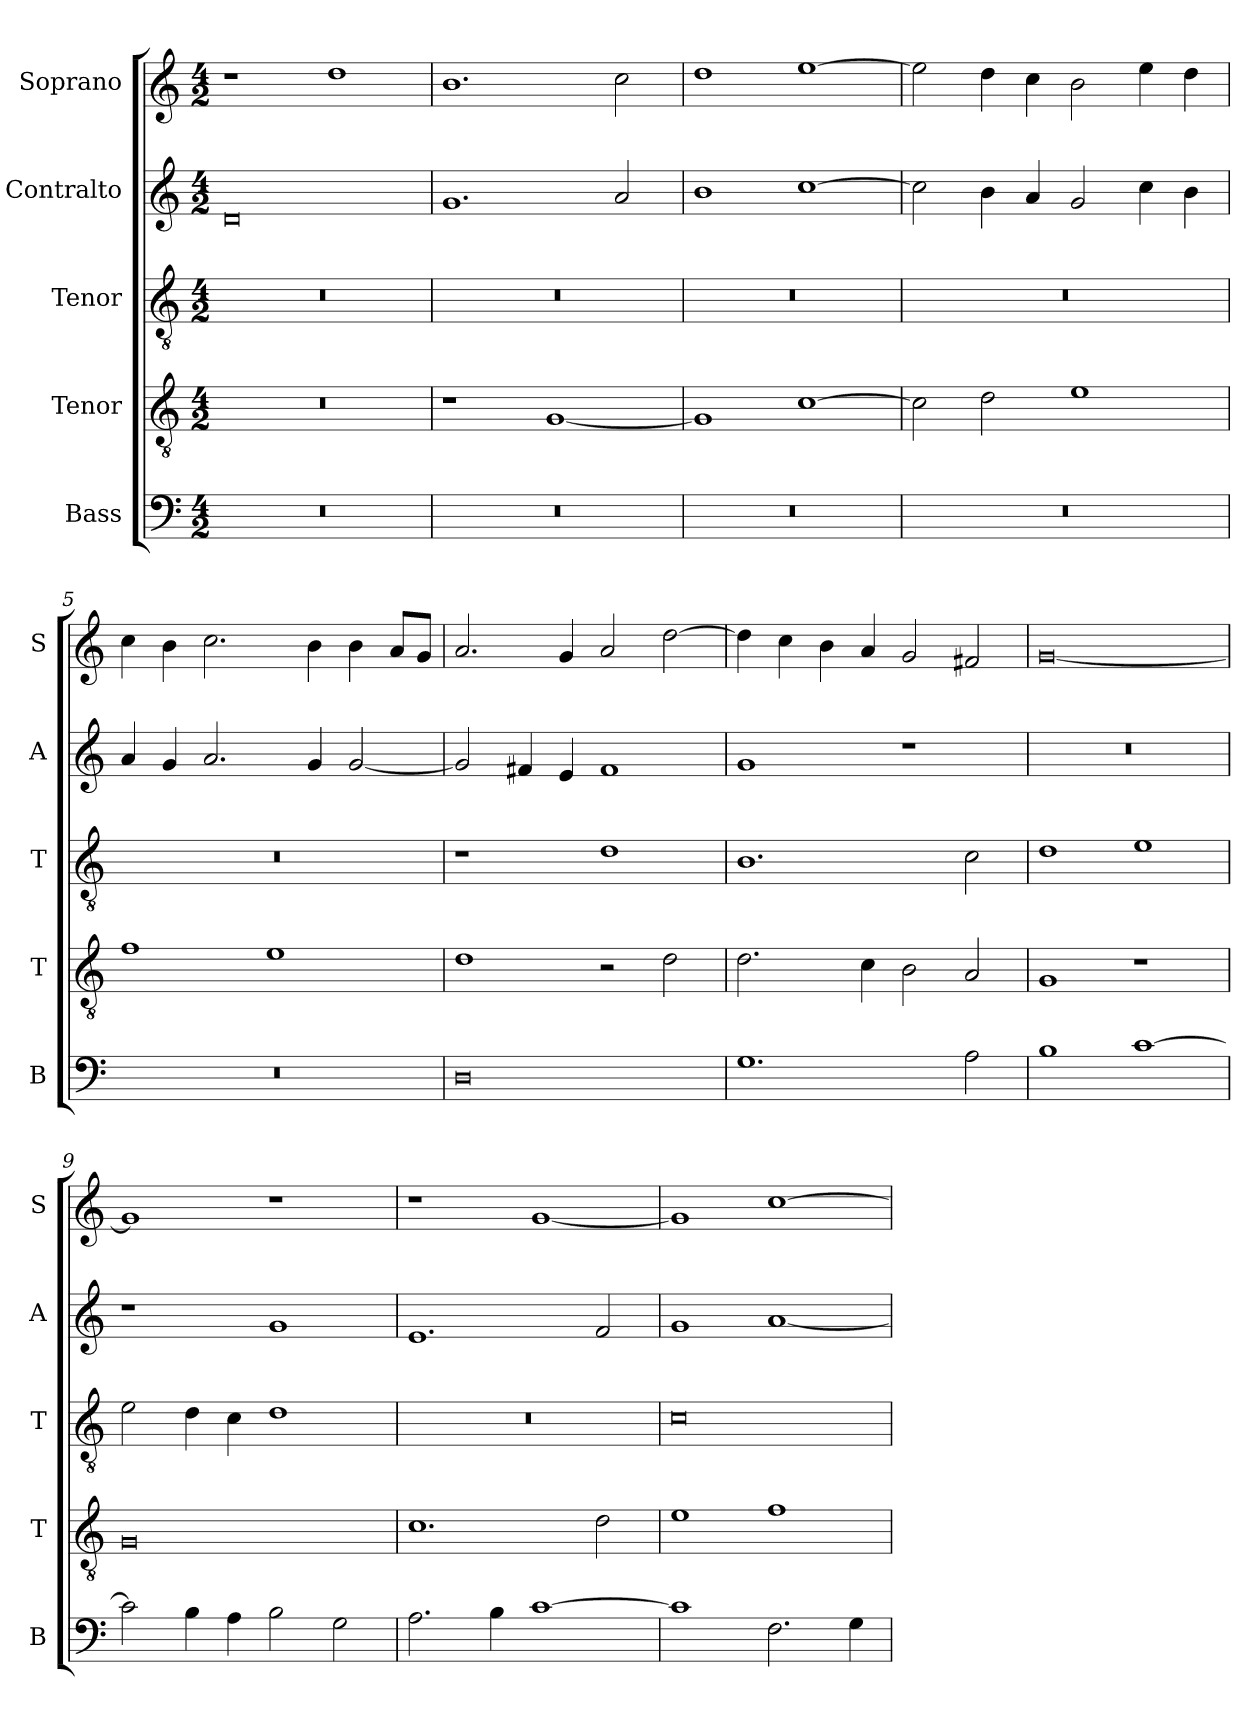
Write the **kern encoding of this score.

**kern	**kern	**kern	**kern	**kern
*part5	*part4	*part3	*part2	*part1
*staff5	*staff4	*staff3	*staff2	*staff1
*I"Bass	*I"Tenor	*I"Tenor	*I"Contralto	*I"Soprano
*I'B	*I'T	*I'T	*I'A	*I'S
*clefF4	*clefGv2	*clefGv2	*clefG2	*clefG2
*k[]	*k[]	*k[]	*k[]	*k[]
*C:ion	*C:ion	*C:ion	*C:ion	*C:ion
*M4/2	*M4/2	*M4/2	*M4/2	*M4/2
=1	=1	=1	=1	=1
0r	0r	0r	0d	1r
.	.	.	.	1dd
=2	=2	=2	=2	=2
0r	1r	0r	1.g	1.b
.	[1G	.	.	.
.	.	.	2a	2cc
=3	=3	=3	=3	=3
0r	1G]	0r	1b	1dd
.	[1c	.	[1cc	[1ee
=4	=4	=4	=4	=4
0r	2c]	0r	2cc]	2ee]
.	2d	.	4b	4dd
.	.	.	4a	4cc
.	1e	.	2g	2b
.	.	.	4cc	4ee
.	.	.	4b	4dd
=5	=5	=5	=5	=5
0r	1f	0r	4a	4cc
.	.	.	4g	4b
.	.	.	2.a	2.cc
.	1e	.	.	.
.	.	.	4g	4b
.	.	.	[2g	4b
.	.	.	.	8a/L
.	.	.	.	8g/J
=6	=6	=6	=6	=6
0D	1d	1r	2g]	2.a
.	.	.	4f#X	.
.	.	.	4e	4g
.	2r	1d	1f#	2a
.	2d	.	.	[2dd
=7	=7	=7	=7	=7
1.G	2.d	1.B	1g	4dd]
.	.	.	.	4cc
.	.	.	.	4b
.	4c	.	.	4a
.	2B	.	1r	2g
2A	2A	2c	.	2f#X
=8	=8	=8	=8	=8
1B	1G	1d	0r	[0g
[1c	1r	1e	.	.
=9	=9	=9	=9	=9
2c]	0G	2e	1r	1g]
4B	.	4d	.	.
4A	.	4c	.	.
2B	.	1d	1g	1r
2G	.	.	.	.
=10	=10	=10	=10	=10
2.A	1.c	0r	1.e	1r
4B	.	.	.	.
[1c	.	.	.	[1g
.	2d	.	2f	.
=11	=11	=11	=11	=11
1c]	1e	0c	1g	1g]
2.F	1f	.	[1a	[1cc
4G	.	.	.	.
=	=	=	=	=
*-	*-	*-	*-	*-
